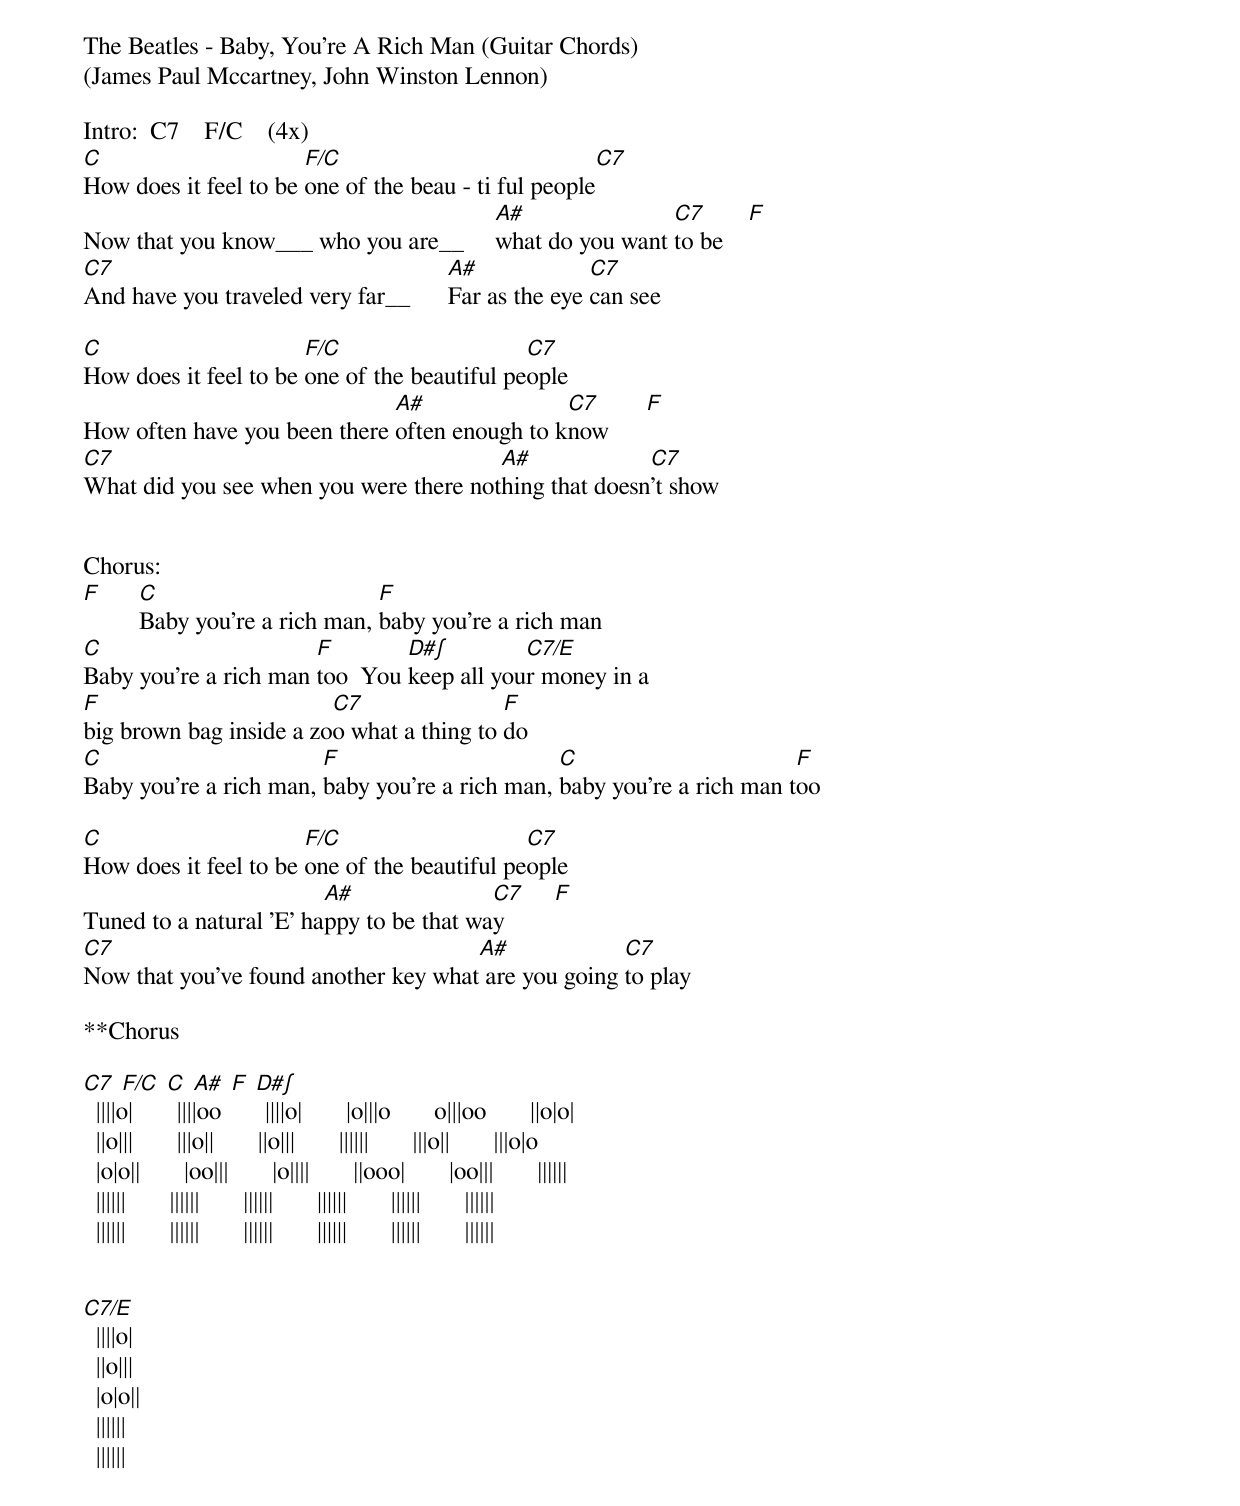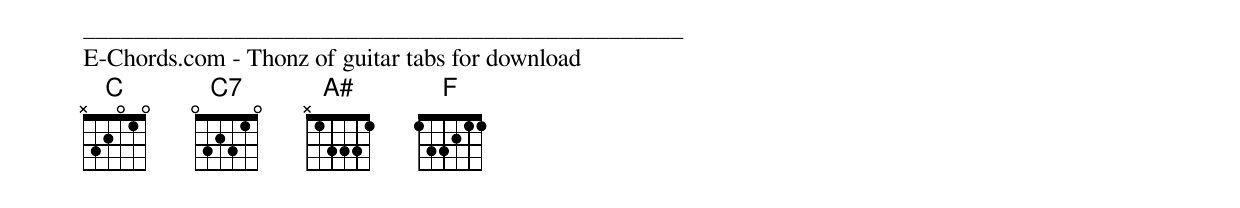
The Beatles - Baby, You're A Rich Man (Guitar Chords)
(James Paul Mccartney, John Winston Lennon)

Intro:  C7    F/C    (4x)
[C]How does it feel to be [F/C]one of the beau - ti ful people[C7]
Now that you know___ who you are__     [A#]what do you want [C7]to be    [F]
[C7]And have you traveled very far__      [A#]Far as the eye [C7]can see

[C]How does it feel to be [F/C]one of the beautiful pe[C7]ople
How often have you been there [A#]often enough to k[C7]now      [F]
[C7]What did you see when you were there not[A#]hing that doesn[C7]'t show


Chorus:
[F]      [C]Baby you're a rich man, [F]baby you're a rich man
[C]Baby you're a rich man [F]too  You [D#∫]keep all you[C7/E]r money in a
[F]big brown bag inside a zo[C7]o what a thing to [F]do
[C]Baby you're a rich man, [F]baby you're a rich man, [C]baby you're a rich man t[F]oo

[C]How does it feel to be [F/C]one of the beautiful pe[C7]ople
Tuned to a natural 'E' ha[A#]ppy to be that wa[C7]y        [F]
[C7]Now that you've found another key what[A#] are you going [C7]to play

**Chorus

[C7] [F/C] [C] [A#] [F] [D#∫]
  ||||o|       ||||oo       ||||o|       |o|||o       o|||oo       ||o|o|
  ||o|||       |||o||       ||o|||       ||||||       |||o||       |||o|o
  |o|o||       |oo|||       |o||||       ||ooo|       |oo|||       ||||||
  ||||||       ||||||       ||||||       ||||||       ||||||       ||||||
  ||||||       ||||||       ||||||       ||||||       ||||||       ||||||


[C7/E]
  ||||o|
  ||o|||
  |o|o||
  ||||||
  ||||||





________________________________________________
E-Chords.com - Thonz of guitar tabs for download
